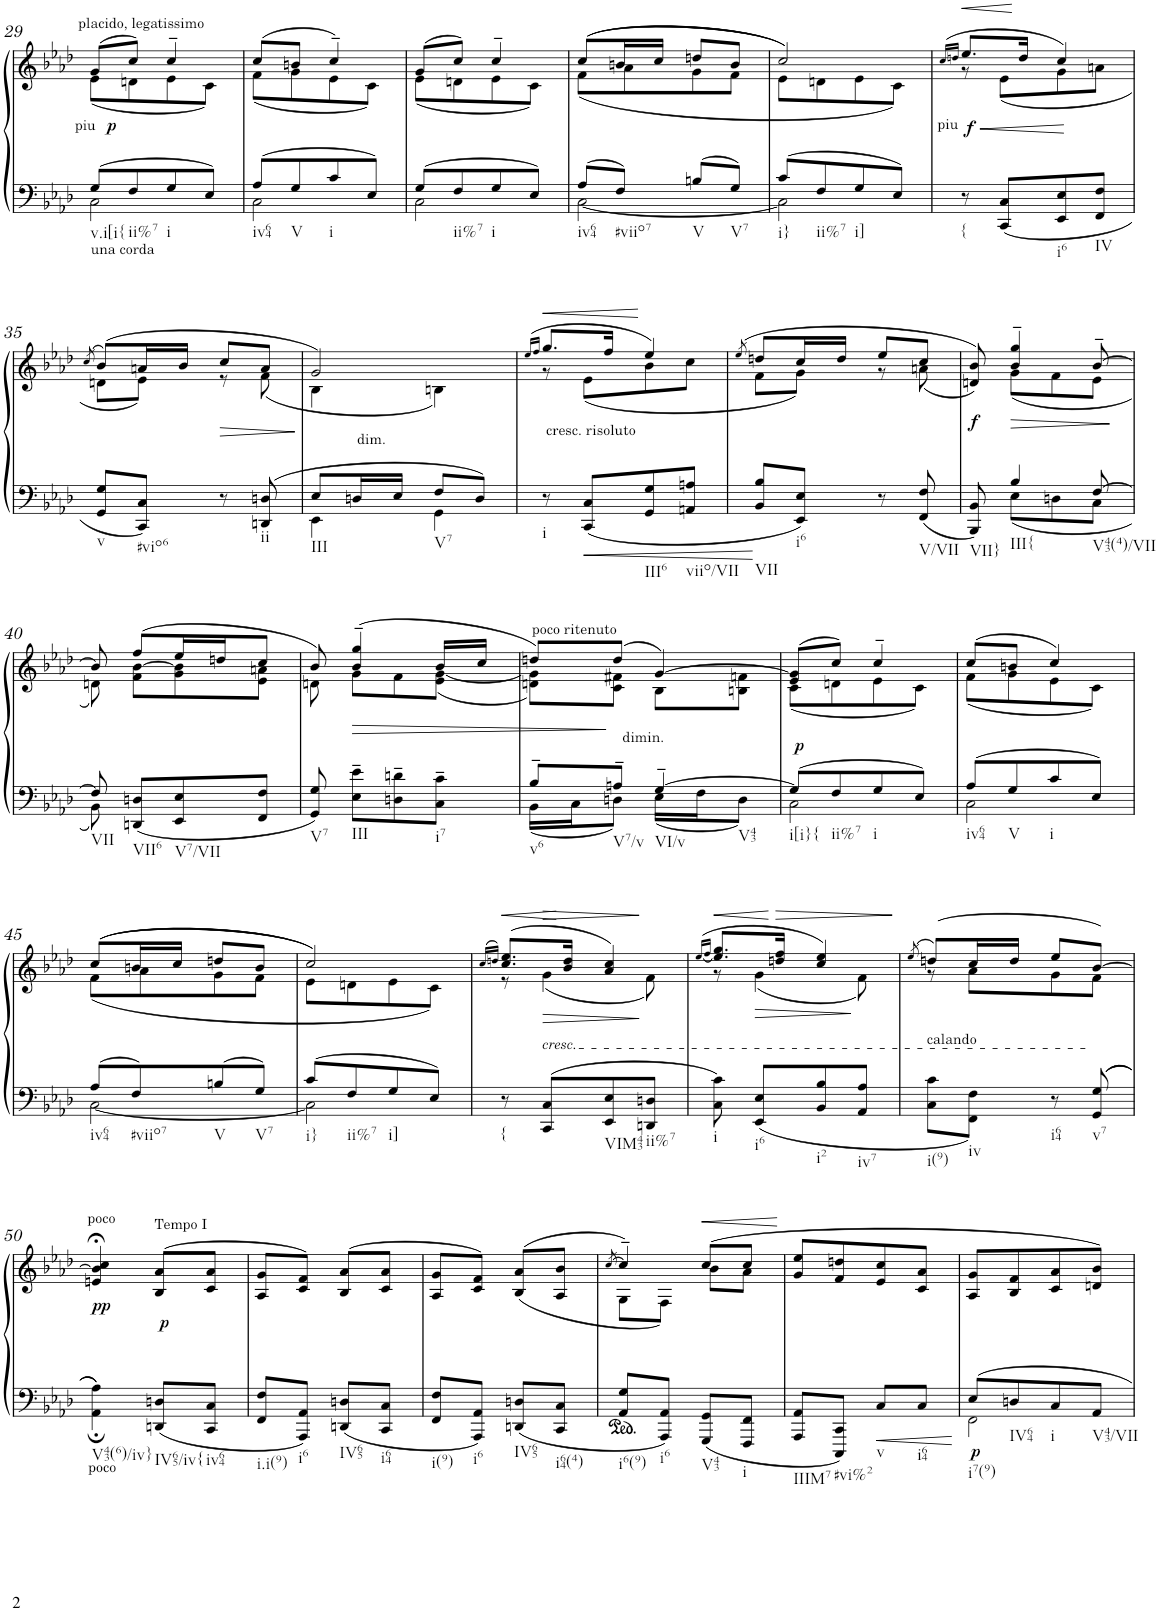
**kern	**kern	**dynam
*part1	*part1	*part1
*staff2	*staff1	*staff1/2
*I"Klavier	*	*
*I'Klav.	*	*
!!LO:PB:g=z
*clefF4	*clefG2	*
*k[b-e-a-d-]	*k[b-e-a-d-]	*
*M2/4	*M2/4	*
=29	=29	=29
*^	*^	*
!	!	!LO:TX:a:t=placido, legatissimo	!	!
!	!	!LO:TX:b:t=piu	!	!
!LO:TX:b:t=una corda	!	!	!	!
!LO:TX:b:t=v.i[i{	!	!	!	!
!	!	!	!	!LO:DY:b
8G/L	2C\	(>8g/L	(8e-\L	p
!LO:TX:b:t=ii%7	!	!	!	!
8F/	.	8cc/J)	8dn\	.
!LO:TX:b:t=i	!	!	!	!
8G/	.	4cc~/	8e-\	.
8E-/J	.	.	8c\J)	.
=30	=30	=30	=30	=30
!LO:TX:b:t=iv64	!	!	!	!
8A-/L	2C\	(8cc/L	(8f\L	.
!LO:TX:b:t=V	!	!	!	!
8G/	.	8bn/J	8g\	.
!LO:TX:b:t=i	!	!	!	!
8c/	.	4cc~/)	8e-\	.
8E-/J	.	.	8c\J)	.
=31	=31	=31	=31	=31
8G/L	2C\	(>8g/L	(8e-\L	.
!LO:TX:b:t=ii%7	!	!	!	!
8F/	.	8cc/J)	8dn\	.
!LO:TX:b:t=i	!	!	!	!
8G/	.	4cc~/	8e-\	.
8E-/J	.	.	8c\J)	.
=32	=32	=32	=32	=32
!LO:TX:b:t=iv64	!	!	!	!
8A-/L	[2C\	((8cc/L	(8f\L	.
!LO:TX:b:t=#viio7	!	!	!	!
8F/J	.	16bn/L	8a-\	.
.	.	16cc/JJ	.	.
!LO:TX:b:t=V	!	!	!	!
8Bn/L	.	8ddn/L	8g\	.
!LO:TX:b:t=V7	!	!	!	!
8G/J	.	8b/J	8f\J	.
=33	=33	=33	=33	=33
!LO:TX:b:t=i}	!	!	!	!
8c/L	2C\]	2cc/))	8e-\L	.
!LO:TX:b:t=ii%7	!	!	!	!
8F/	.	.	8dn\	.
!LO:TX:b:t=i]	!	!	!	!
8G/	.	.	8e-\	.
8E-/J	.	.	8c\J)	.
*v	*v	*	*	*
=34	=34	=34	=34
.	(>16qcc/LL	.	.
.	16qddn/JJ	.	.
!	!LO:TX:b:t=piu	!	!
!LO:TX:b:t={	!	!	!
!	!	!	!LO:DY:b
8r	8.ee-/L	8r	f
8CC/ 8C/L	.	(8e-\L	.
.	16dd/Jk	.	.
!LO:TX:b:t=i6	!	!	!
8EE-/ 8E-/	4cc/)	8g\	.
!LO:TX:b:t=IV	!	!	!
8FF/ 8F/J	.	8an\J	.
!!LO:LB:g=z	!!
=35	=35	=35	=35
.	(8qcc/	.	.
!LO:TX:b:t=v	!	!	!
8GG/ 8G/L	(>8b-/L)	8dn\L	.
!LO:TX:b:t=#vio6	!	!	!
8CC/ 8C/J	16an/L	8e-\J)	.
.	16b-/JJ	.	.
!	!	!	!LO:HP:b
8r	8cc/L	8r	>
!LO:TX:b:t=ii	!	!	!
8DDn/ 8Dn/	8a/J	(8f\	.
*	*v	*v	*
.	.	]
=36	=36	=36
*^	*^	*
!LO:TX:b:t=III	!	!	!	!
8E-/L	4EE-\	2g/)	4B-\	.
!LO:TX:a:t=dim.	!	!	!	!
16Dn/L	.	.	.	.
16E-/JJ	.	.	.	.
!LO:TX:b:t=V7	!	!	!	!
8F/L	4GG\	.	4Bn\)	.
8D/J	.	.	.	.
=37	=37	=37	=37	=37
.	.	(>16qee-/LL	.	.
.	.	16qff/JJ	.	.
!	!	!LO:TX:b:t=cresc. risoluto	!	!
!LO:TX:b:t=i	!	!	!	!
8r	8ryy	8.gg/L	8r	.
8CC/ 8C/L	4.ryy	.	(8e-\L	.
.	.	16ff/Jk	.	.
!LO:TX:b:t=III6	!	!	!	!
8GG/ 8G/	.	4ee-/)	8b-\	.
!LO:TX:b:t=viio/VII	!	!	!	!
8AAn/ 8An/J	.	.	8cc\J	.
*v	*v	*	*	*
=38	=38	=38	=38
.	(>8qee-/	.	.
!LO:TX:b:t=VII	!	!	!
8BB-/ 8B-/L	8ddn/L	8f\L	.
!LO:TX:b:t=i6	!	!	!
8EE-/ 8E-/J	16cc/L	8g\J)	.
.	16dd/JJ	.	.
8r	8ee-/L	8r	.
!LO:TX:b:t=V/VII	!	!	!
8FF/ 8F/	8cc/J	(8an\	.
=39	=39	=39	=39
*^	*	*	*
!LO:TX:b:t=VII}	!	!	!	!
!	!	!	!	!LO:DY:b
8BBB-/ 8BB-/	8ryy	8dn/ 8b-/))	8ryy	f
!LO:TX:b:t=III{	!	!	!	!
!	!	!	!	!LO:HP:b
4B-/	8E-\L	4b-/~ 4gg/~	(8g\L	>
.	8Dn\	.	8f\	.
!LO:TX:b:t=V43(4)/VII	!	!	!	!
[8F/	8C\J	[8b-~/	8e-\J	.
*v	*v	*	*	*
*	*v	*v	*
.	.	]
!!LO:LB:g=z
=40	=40	=40
*^	*^	*
!LO:TX:b:t=VII	!	!	!	!
8F/]	8BB-\	8b-/]	8dn\)	.
!LO:TX:b:t=VII6	!	!	!	!
8DDn/ 8Dn/L	4.ryy	(8ff/L	8f\ [>8b-\L	.
!LO:TX:b:t=V7/VII	!	!	!	!
8EE-/ 8E-/	.	16ee-/L	8g\ 8b-\]	.
.	.	16ddn/J	.	.
8FF/ 8F/J	.	8cc/J	8e-\ 8an\J	.
*v	*v	*	*	*
=41	=41	=41	=41
!LO:TX:b:t=V7	!	!	!
8GG/ 8G/	8b-/)	8dn\	.
!LO:TX:b:t=III	!	!	!
!	!	!	!LO:HP:b
8E-\~ 8e-\~L	(4b-/~ 4gg/~	8g\L	>
8Dn\~ 8dn\~	.	8f\	.
!LO:TX:b:t=i7	!	!	!
8C\~ 8c\~J	16b-/LL	(8e-\ [8g\J	.
.	16cc/JJ	.	.
=42	=42	=42	=42
*^	*	*	*
!	!	!LO:TX:a:t=poco ritenuto	!	!
!LO:TX:b:t=v6	!	!	!	!
8B-~/L	16BB-\LL	8ddn/L)	8dn\ 8g\]L)	.
.	16C\J	.	.	.
!	!	!LO:TX:b:t=dimin.	!	!
!LO:TX:b:t=V7/v	!	!	!	!
8An~/J	8Dn\J	(8dd/J	8c\ 8f#X\J	]
!LO:TX:b:t=VI/v	!	!	!	!
!LO:TX:b:t=V43	!	!	!	!
[4G~/	16E-\LL	[4g/)	8B-\L	.
.	16F\J	.	.	.
.	8D\J	.	8Bn\ 8fn\J	.
=43	=43	=43	=43	=43
!LO:TX:b:t=i[i}{	!	!	!	!
!	!	!	!	!LO:DY:a=2
8G/L]	2C\	(>8e-/ 8g/]L	(8c\L	p
!LO:TX:b:t=ii%7	!	!	!	!
8F/	.	8cc/J)	8dn\	.
!LO:TX:b:t=i	!	!	!	!
8G/	.	4cc~/	8e-\	.
8E-/J	.	.	8c\J)	.
=44	=44	=44	=44	=44
!LO:TX:b:t=iv64	!	!	!	!
8A-/L	2C\	(8cc/L	(8f\L	.
!LO:TX:b:t=V	!	!	!	!
8G/	.	8bn/J	8g\	.
!LO:TX:b:t=i	!	!	!	!
8c/	.	4cc/)	8e-\	.
8E-/J	.	.	8c\J)	.
!!LO:LB:g=z	!!
=45	=45	=45	=45	=45
!LO:TX:b:t=iv64	!	!	!	!
8A-/L	[2C\	((8cc/L	(8f\L	.
!LO:TX:b:t=#viio7	!	!	!	!
8F/	.	16bn/L	8a-\	.
.	.	16cc/JJ	.	.
!LO:TX:b:t=V	!	!	!	!
8Bn/	.	8ddn/L	8g\	.
!LO:TX:b:t=V7	!	!	!	!
8G/J	.	8b/J	8f\J	.
=46	=46	=46	=46	=46
!LO:TX:b:t=i}	!	!	!	!
8c/L	2C\]	2cc/))	8e-\L	.
!LO:TX:b:t=ii%7	!	!	!	!
8F/	.	.	8dn\	.
!LO:TX:b:t=i]	!	!	!	!
8G/	.	.	8e-\	.
8E-/J	.	.	8c\J)	.
*v	*v	*	*	*
=47	=47	=47	=47
.	(16qcc/LL	.	.
.	16qddn/JJ)	.	.
!LO:TX:b:t={	!	!	!
8r	(>8.cc/ 8.ee-/L	8r	.
!LO:TX:a:i:t=cresc.	!	!	!
!	!	!	!LO:HP:b
!	!	!	!LO:HP:n=1:b
8CC/ 8C/L	.	(4g\	> >
.	16b-/ 16dd/Jk	.	.
!LO:TX:b:t=VIM43	!	!	!
8EE-/ 8E-/	4a-/ 4cc/)	.	.
!LO:TX:b:t=ii%7	!	!	!
8DDn/ 8Dn/J	.	8f\)	]
*	*v	*v	*
.	.	]
=48	=48	=48
.	(>[<16qee-/LL	.
.	16qff/JJ	.
*	*^	*
!LO:TX:b:t=i	!	!	!
8C\ 8c\	8.ee-/] 8.gg/L	8r	.
!LO:TX:b:t=i6	!	!	!
!	!	!	!LO:HP:b
8EE-/ 8E-/L	.	(4g\	>
!	!	!	!LO:HP:b
.	16ddn/ 16ff/Jk	.	>
!LO:TX:b:t=i2	!	!	!
8BB-/ 8B-/	4cc/ 4ee-/)	.	.
!LO:TX:b:t=iv7	!	!	!
8AA-/ 8A-/J	.	8f\)	]
*	*v	*v	*
.	.	]
=49	=49	=49
.	(8qee-/	.
*	*^	*
!LO:TX:a:t=calando	!	!	!
!LO:TX:b:t=i(9)	!	!	!
8C\ 8c\L	(>8ddn/L)	8r	.
!LO:TX:b:t=iv	!	!	!
8FF\ 8F\J	16cc/L	8a-\L	.
.	16dd/JJ	.	.
!LO:TX:b:t=i64	!	!	!
8r	8ee-/L	8g\	.
!LO:TX:b:t=v7	!	!	!
8GG/ 8G/	[8b-/J)	8f\J	.
!!LO:LB:g=z
=50	=50	=50	=50
!	!LO:TX:a:t=poco	!	!
!LO:TX:b:t=poco	!	!	!
!LO:TX:b:t=V43(6)/iv}	!	!	!
!	!	!	!LO:DY:b
*	*v	*v	*
4AA-\; 4A-\;	4en/;< 4b-/];< 4cc/;<	pp
!	!LO:TX:a:t=Tempo I	!
!LO:TX:b:t=IV65/iv{	!	!
!	!	!LO:DY:b
8DDn/ 8Dn/L	(>8B-/ 8a-/L	p
!LO:TX:b:t=iv64	!	!
8CC/ 8C/J	8c/ 8a-/J	.
=51	=51	=51
!LO:TX:b:t=i.i(9)	!	!
8FF/ 8F/L	8A-/ 8g/L	.
!LO:TX:b:t=i6	!	!
8AAA-/ 8AA-/J	8c/ 8f/J)	.
!LO:TX:b:t=IV65	!	!
8DDn/ 8Dn/L	(>8B-/ 8a-/L	.
!LO:TX:b:t=i64	!	!
8CC/ 8C/J	8c/ 8a-/J	.
=52	=52	=52
!LO:TX:b:t=i(9)	!	!
8FF/ 8F/L	8A-/ 8g/L	.
!LO:TX:b:t=i6	!	!
8AAA-/ 8AA-/J	8c/ 8f/J)	.
!LO:TX:b:t=IV65	!	!
8DDn/ 8Dn/L	(>(8B-/ 8a-/L	.
!LO:TX:b:t=i64(4)	!	!
8CC/ 8C/J	8A-/ 8b-/J	.
=53	=53	=53
.	[8qcc/	.
*	*^	*
!LO:TX:b:t=i6(9)	!	!	!
8AA-/ 8G/L	4cc~/])	8G\L	.
!LO:TX:b:t=i6	!	!	!
8AAA-/ 8AA-/J	.	8F\J)	.
!LO:TX:b:t=V43	!	!	!
!	!	!	!LO:HP:b
8GGG/ 8GG/L	(8cc/L	8b-\L	<
!LO:TX:b:t=i	!	!	!
8FFF/ 8FF/J	8cc/J	8a-\J	.
*	*v	*v	*
.	.	[
=54	=54	=54
!LO:TX:b:t=IIIM7	!	!
8AAA-/ 8AA-/L	8g/ 8ee-/L	.
!LO:TX:b:t=#vi%2	!	!
8CCC/ 8CC/J	8f/ 8ddn/	.
!LO:TX:b:t=v	!	!
8C/L	8e-/ 8cc/	.
!LO:TX:b:t=i64	!	!
8C/J	8c/ 8a-/J	.
=55	=55	=55
*^	*	*
!LO:TX:b:t=i7(9)	!	!	!
!	!	!	!LO:DY:b=2
8E-/L	2FF\	8A-/ 8g/L	p
!LO:TX:b:t=IV64	!	!	!
8Dn/	.	8B-/ 8f/	.
!LO:TX:b:t=i	!	!	!
8C/	.	8c/ 8a-/	.
!LO:TX:b:t=V43/VII	!	!	!
8AA-/J	.	8dn/ 8b-/J)	.
*v	*v	*	*
=	=	=
*-	*-	*-
